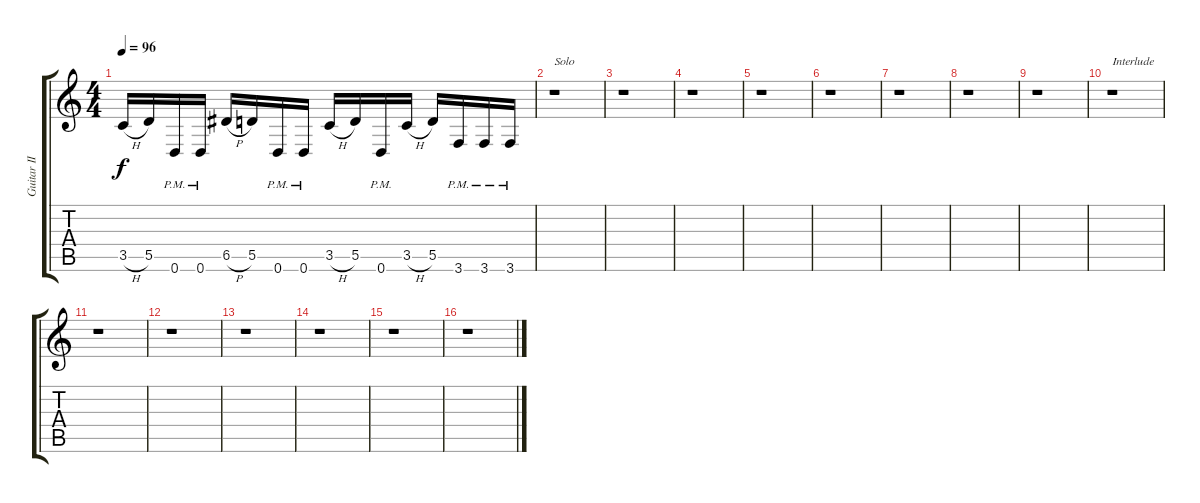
\track ("Guitar II" "Guitar II") {instrument distortionguitar}
\staff {score tabs}
\tuning (E4 B3 G3 D3 A2 D2) {hide}
\ts (4 4)
\tempo 96
\clef g2
\ks c
3.5{h}.16{dy f} 5.5.16 0.6{pm}.16 0.6{pm}.16 6.5{h}.16 5.5.16 0.6{pm}.16 0.6{pm}.16 3.5{h}.16 5.5.16 0.6{pm}.16 3.5{h}.16 5.5.16 3.6{pm}.16 3.6{pm}.16 3.6{pm}.16 |
r.1{txt "Solo"} |
r.1 |
r.1 |
r.1 |
r.1 |
r.1 |
r.1 |
r.1 |
r.1{txt "Interlude"} |
r.1 |
r.1 |
r.1 |
r.1 |
r.1 |
r.1
